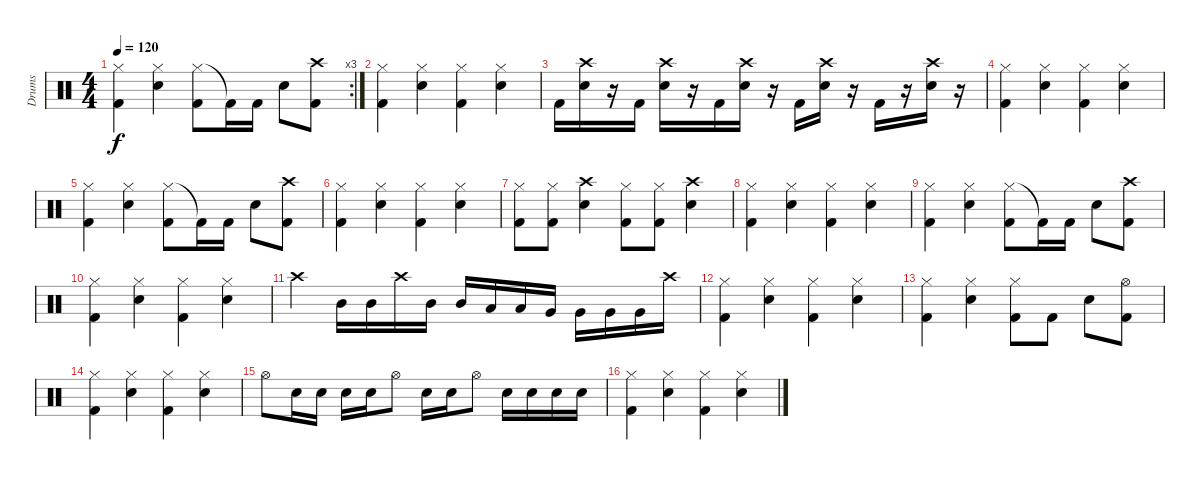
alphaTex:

\track ("Drums" "Drums") {instrument percussion}
\staff {score}
\articulation defaults
\rc 3
\ts (4 4)
\tempo 120
\clef neutral
\ks c
("Hi-Hat (closed)" "Kick (hit) 2").4{dy f} ("Hi-Hat (closed)" "Snare (hit) 2").4 ("Hi-Hat (closed)" "Kick (hit) 2").8 "Kick (hit) 2"{t}.16 "Kick (hit) 2".16 "Snare (hit) 2".8 ("Crash high (hit)" "Kick (hit) 2").8 |
("Hi-Hat (closed)" "Kick (hit) 2").4 ("Hi-Hat (closed)" "Snare (hit) 2").4 ("Hi-Hat (closed)" "Kick (hit) 2").4 ("Hi-Hat (closed)" "Snare (hit) 2").4 |
"Kick (hit) 2".16 ("Crash high (hit)" "Snare (hit) 2").16 r.16 "Kick (hit) 2".16 ("Crash high (hit)" "Snare (hit) 2").16 r.16 "Kick (hit) 2".16 ("Crash high (hit)" "Snare (hit) 2").16 r.16 "Kick (hit) 2".16 ("Crash high (hit)" "Snare (hit) 2").16 r.16 "Kick (hit) 2".16 r.16 ("Crash high (hit)" "Snare (hit) 2").16 r.16 |
("Hi-Hat (closed)" "Kick (hit) 2").4 ("Hi-Hat (closed)" "Snare (hit) 2").4 ("Hi-Hat (closed)" "Kick (hit) 2").4 ("Hi-Hat (closed)" "Snare (hit) 2").4 |
("Hi-Hat (closed)" "Kick (hit) 2").4 ("Hi-Hat (closed)" "Snare (hit) 2").4 ("Hi-Hat (closed)" "Kick (hit) 2").8 "Kick (hit) 2"{t}.16 "Kick (hit) 2".16 "Snare (hit) 2".8 ("Crash high (hit)" "Kick (hit) 2").8 |
("Hi-Hat (closed)" "Kick (hit) 2").4 ("Hi-Hat (closed)" "Snare (hit) 2").4 ("Hi-Hat (closed)" "Kick (hit) 2").4 ("Hi-Hat (closed)" "Snare (hit) 2").4 |
("Hi-Hat (closed)" "Kick (hit) 2").8 ("Hi-Hat (closed)" "Kick (hit) 2").8 ("Crash high (hit)" "Snare (hit) 2").4 ("Hi-Hat (closed)" "Kick (hit) 2").8 ("Hi-Hat (closed)" "Kick (hit) 2").8 ("Crash high (hit)" "Snare (hit) 2").4 |
("Hi-Hat (closed)" "Kick (hit) 2").4 ("Hi-Hat (closed)" "Snare (hit) 2").4 ("Hi-Hat (closed)" "Kick (hit) 2").4 ("Hi-Hat (closed)" "Snare (hit) 2").4 |
("Hi-Hat (closed)" "Kick (hit) 2").4 ("Hi-Hat (closed)" "Snare (hit) 2").4 ("Hi-Hat (closed)" "Kick (hit) 2").8 "Kick (hit) 2"{t}.16 "Kick (hit) 2".16 "Snare (hit) 2".8 ("Crash high (hit)" "Kick (hit) 2").8 |
("Hi-Hat (closed)" "Kick (hit) 2").4 ("Hi-Hat (closed)" "Snare (hit) 2").4 ("Hi-Hat (closed)" "Kick (hit) 2").4 ("Hi-Hat (closed)" "Snare (hit) 2").4 |
"Crash high (hit)".4 "Mid Tom (hit)".16 "Mid Tom (hit)".16 "Crash high (hit)".16 "Mid Tom (hit)".16 "Mid Tom (hit)".16 "Low Tom (hit)".16 "Low Tom (hit)".16 "Very Low Tom (hit)".16 "Very Low Tom (hit)".16 "Very Low Tom (hit)".16 "Very Low Tom (hit)".16 "Crash high (hit)".16 |
("Hi-Hat (closed)" "Kick (hit) 2").4 ("Hi-Hat (closed)" "Snare (hit) 2").4 ("Hi-Hat (closed)" "Kick (hit) 2").4 ("Hi-Hat (closed)" "Snare (hit) 2").4 |
("Hi-Hat (closed)" "Kick (hit) 2").4 ("Hi-Hat (closed)" "Snare (hit) 2").4 ("Hi-Hat (closed)" "Kick (hit) 2").8 "Kick (hit) 2".8 "Snare (hit) 2".8 ("Hi-Hat (open)" "Kick (hit) 2").8 |
("Hi-Hat (closed)" "Kick (hit) 2").4 ("Hi-Hat (closed)" "Snare (hit) 2").4 ("Hi-Hat (closed)" "Kick (hit) 2").4 ("Hi-Hat (closed)" "Snare (hit) 2").4 |
"Hi-Hat (open)".8 "Snare (hit) 2".16 "Snare (hit) 2".16 "Snare (hit) 2".16 "Snare (hit) 2".16 "Hi-Hat (open)".8 "Snare (hit) 2".16 "Snare (hit) 2".16 "Hi-Hat (open)".8 "Snare (hit) 2".16 "Snare (hit) 2".16 "Snare (hit) 2".16 "Snare (hit) 2".16 |
("Hi-Hat (closed)" "Kick (hit) 2").4 ("Hi-Hat (closed)" "Snare (hit) 2").4 ("Hi-Hat (closed)" "Kick (hit) 2").4 ("Hi-Hat (closed)" "Snare (hit) 2").4
